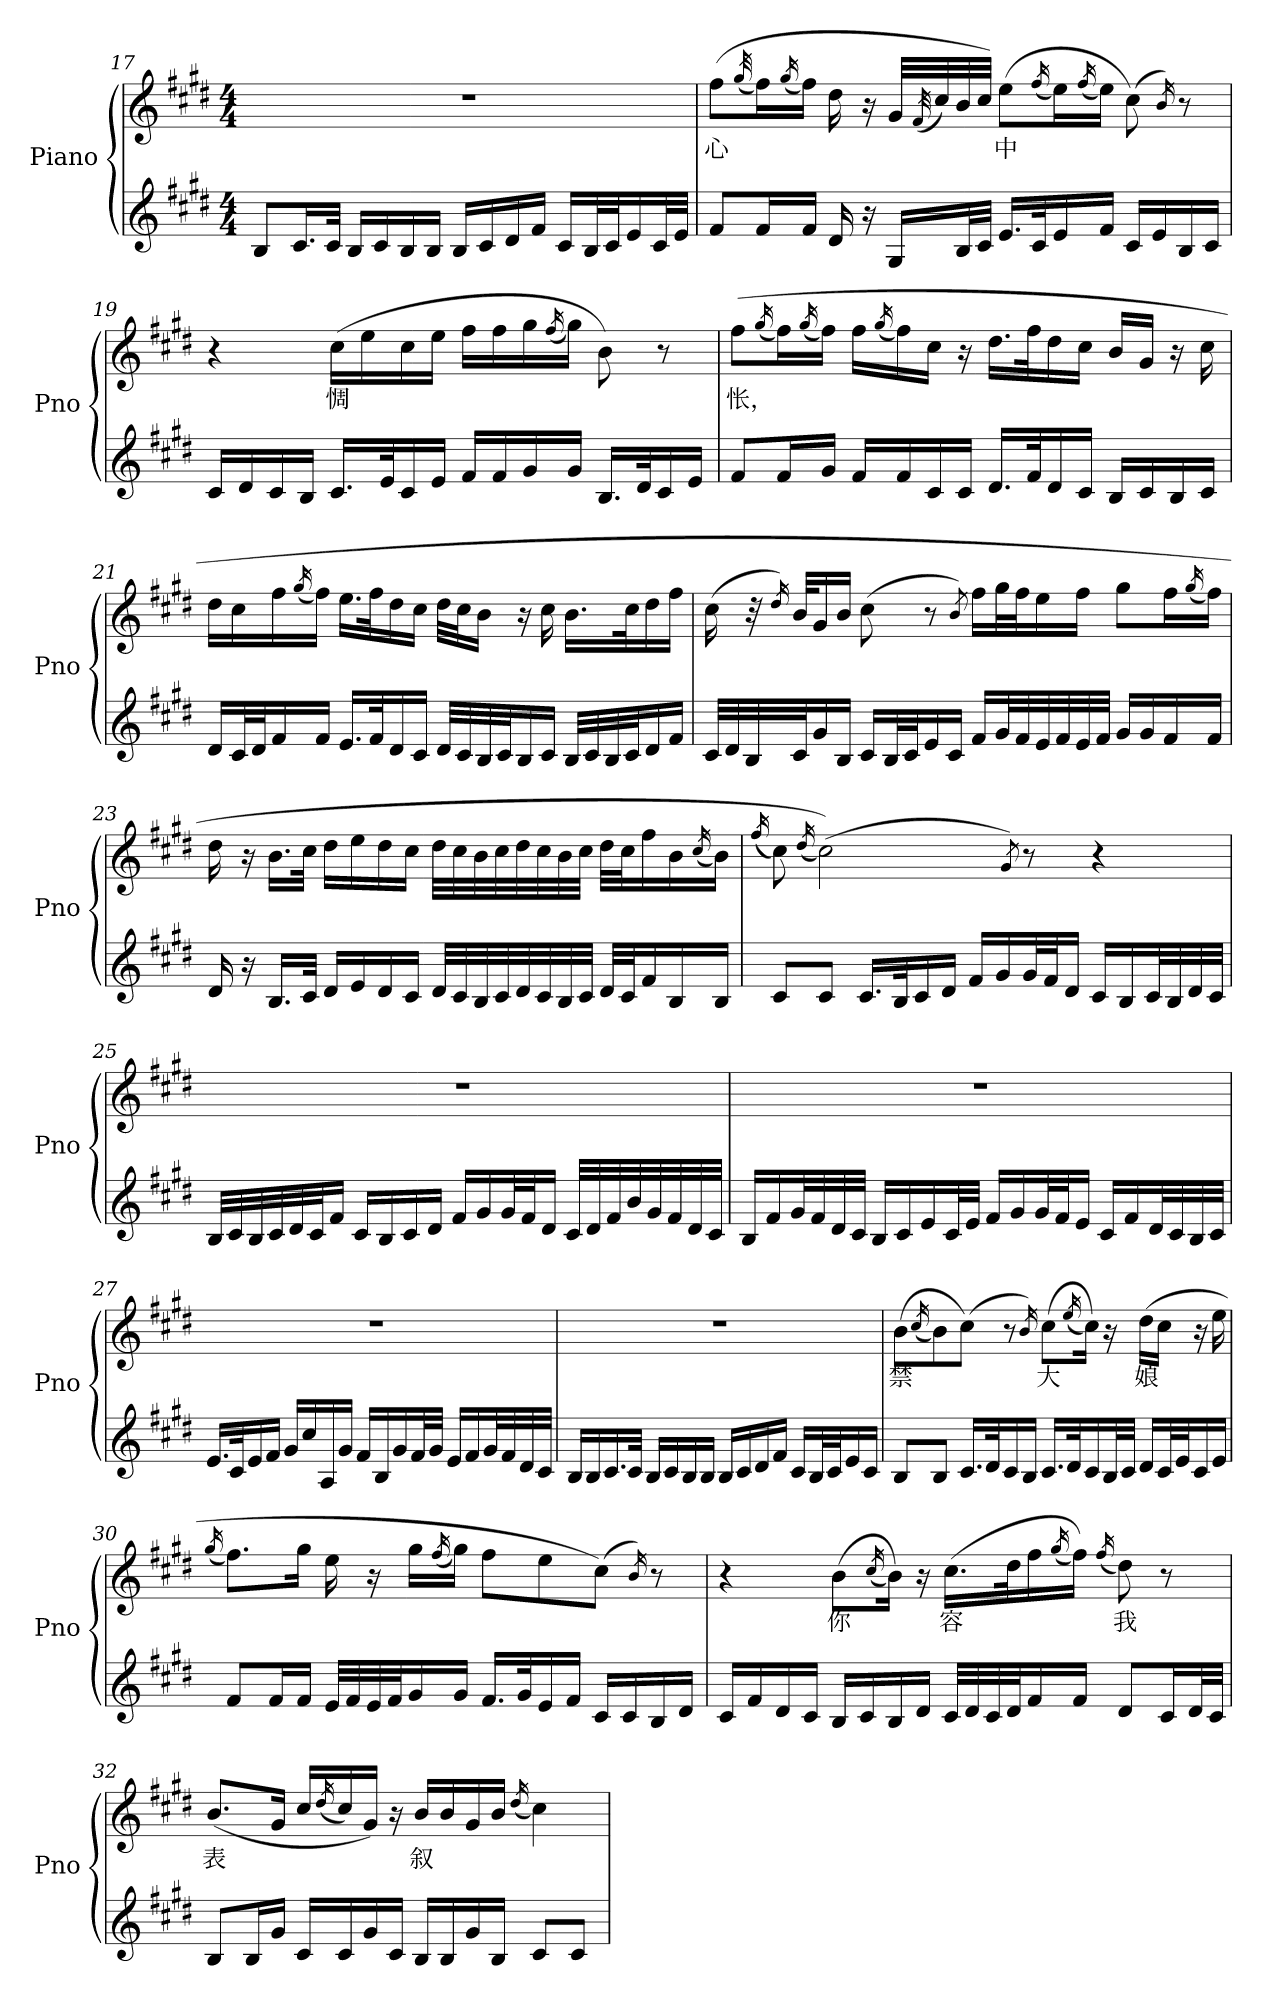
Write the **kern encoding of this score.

**kern	**kern	**text
*part2	*part1	*part1
*staff2	*staff1	*staff1
*I"Piano	*I"Piano	*
*I'Pno	*I'Pno	*
*clefG2	*clefG2	*
*k[f#c#g#d#]	*k[f#c#g#d#]	*
*M4/4	*M4/4	*
=17	=17	=17
8B/L	1r	.
16.c#/L	.	.
32c#/JJk	.	.
16B/LL	.	.
16c#/	.	.
16B/	.	.
16B/JJ	.	.
16B/LL	.	.
16c#/	.	.
16d#/	.	.
16f#/JJ	.	.
16c#/LL	.	.
32B/L	.	.
32c#/J	.	.
16e/	.	.
32c#/L	.	.
32e/JJJ	.	.
!!LO:LB:g=z
=18	=18	=18
!	!	!LO:LY:b
8f#/L	(>8ff#\L	心
.	(<32qgg#/	.
16f#/L	16ff#\L)	.
.	(<16qgg#/	.
16f#/JJ	16ff#\JJ)	.
16d#/	16dd#\	.
16r	16r	.
16G#/LL	32g#/LLL	.
.	(<32qf#/	.
.	32cc#/)	.
32B/L	32b/	.
32c#/JJJ	32cc#/JJJ)	.
!	!	!LO:LY:b
16.e/LL	(>8ee\L	中
32c#/K	.	.
.	(<16qff#/	.
16e/	16ee\L)	.
.	(<16qff#/	.
16f#/JJ	16ee\JJ)	.
16c#/LL	(>8cc#\)	.
16e/	.	.
.	16qb/)	.
16B/	8r	.
16c#/JJ	.	.
=19	=19	=19
16c#/LL	4r	.
16d#/	.	.
16c#/	.	.
16B/JJ	.	.
!	!	!LO:LY:b
16.c#/LL	(>16cc#\LL	惆
.	16ee\	.
32e/K	.	.
16c#/	16cc#\	.
16e/JJ	16ee\JJ	.
16f#/LL	16ff#\LL	.
16f#/	16ff#\	.
16g#/	16gg#\	.
.	(<16qff#/	.
16g#/JJ	16gg#\JJ)	.
16.B/LL	8b\)	.
32d#/K	.	.
16c#/	8r	.
16e/JJ	.	.
!!LO:LB:g=z
=20	=20	=20
!	!	!LO:LY:b
8f#/L	(>8ff#\L	怅，
.	(<16qgg#/	.
16f#/L	16ff#\L)	.
.	(<16qgg#/	.
16g#/JJ	16ff#\JJ)	.
16f#/LL	16ff#\LL	.
.	(<16qgg#/	.
16f#/	16ff#\)	.
16c#/	16cc#\JJ	.
16c#/JJ	16r	.
16.d#/LL	16.dd#\LL	.
32f#/K	32ff#\K	.
16d#/	16dd#\	.
16c#/JJ	16cc#\JJ	.
16B/LL	16b/LL	.
16c#/	16g#/JJ	.
16B/	16r	.
16c#/JJ	16cc#\	.
!!LO:LB:g=z
=21	=21	=21
16d#/LL	16dd#\LL	.
32c#/L	16cc#\	.
32d#/J	.	.
16f#/	16ff#\	.
.	(<16qgg#/	.
16f#/JJ	16ff#\JJ)	.
16.e/LL	16.ee\LL	.
32f#/K	32ff#\K	.
16d#/	16dd#\	.
16c#/JJ	16cc#\JJ	.
32d#/LLL	32dd#\LLL	.
32c#/	32cc#\J	.
32B/	16b\JJ	.
32c#/J	.	.
16B/	16r	.
16c#/JJ	16cc#\	.
32B/LLL	16.b\LL	.
32c#/	.	.
32B/	.	.
32c#/J	32cc#\K	.
16d#/	16dd#\	.
16f#/JJ	16ff#\JJ	.
!!LO:LB:g=z
=22	=22	=22
32c#/LLL	(>16cc#\	.
32d#/	.	.
32B/	32r	.
.	16qdd#/)	.
32c#/J	32b/KLL	.
16g#/	16g#/	.
16B/JJ	16b/JJ	.
16c#/LL	(>8cc#\	.
32B/L	.	.
32c#/J	.	.
16e/	8r	.
16c#/JJ	.	.
.	8qb/)	.
16f#/LL	16ff#\LL	.
32g#/L	32gg#\L	.
32f#/	32ff#\J	.
32e/	16ee\	.
32f#/	.	.
32e/	16ff#\JJ	.
32f#/JJJ	.	.
16g#/LL	8gg#\L	.
16g#/	.	.
16f#/	16ff#\L	.
.	(<16qgg#/	.
16f#/JJ	16ff#\JJ)	.
!!LO:PB:g=z
=23	=23	=23
16d#/	16dd#\	.
16r	16r	.
16.B/LL	16.b\LL	.
32c#/JJk	32cc#\JJk	.
16d#/LL	16dd#\LL	.
16e/	16ee\	.
16d#/	16dd#\	.
16c#/JJ	16cc#\JJ	.
32d#/LLL	32dd#\LLL	.
32c#/	32cc#\	.
32B/	32b\	.
32c#/	32cc#\	.
32d#/	32dd#\	.
32c#/	32cc#\	.
32B/	32b\	.
32c#/JJJ	32cc#\JJJ	.
32d#/LLL	32dd#\LLL	.
32c#/J	32cc#\J	.
16f#/	16ff#\	.
16B/	16b\	.
.	(<16qcc#/	.
16B/JJ	16b\JJ)	.
!!LO:LB:g=z
=24	=24	=24
.	(<16qff#/	.
8c#/L	8cc#\)	.
.	(<16qdd#/	.
8c#/J	(>2cc#\))	.
16.c#/LL	.	.
32B/K	.	.
16c#/	.	.
16d#/JJ	.	.
16f#/LL	.	.
16g#/	.	.
.	8qg#/)	.
32g#/L	8r	.
32f#/J	.	.
16d#/JJ	.	.
16c#/LL	4r	.
16B/	.	.
32c#/L	.	.
32B/	.	.
32d#/	.	.
32c#/JJJ	.	.
!!LO:LB:g=z
=25	=25	=25
32B/LLL	1r	.
32c#/	.	.
32B/	.	.
32c#/	.	.
32d#/	.	.
32c#/J	.	.
16f#/JJ	.	.
16c#/LL	.	.
16B/	.	.
16c#/	.	.
16d#/JJ	.	.
16f#/LL	.	.
16g#/	.	.
32g#/L	.	.
32f#/J	.	.
16d#/JJ	.	.
32c#/LLL	.	.
32d#/	.	.
32f#/	.	.
32b/	.	.
32g#/	.	.
32f#/	.	.
32d#/	.	.
32c#/JJJ	.	.
!!LO:LB:g=z
=26	=26	=26
16B/LL	1r	.
16f#/	.	.
32g#/L	.	.
32f#/	.	.
32d#/	.	.
32c#/JJJ	.	.
16B/LL	.	.
16c#/	.	.
16e/	.	.
32c#/L	.	.
32e/JJJ	.	.
16f#/LL	.	.
16g#/	.	.
32g#/L	.	.
32f#/J	.	.
16e/JJ	.	.
16c#/LL	.	.
16f#/	.	.
32d#/L	.	.
32c#/	.	.
32B/	.	.
32c#/JJJ	.	.
=27	=27	=27
16.e/LL	1r	.
32c#/K	.	.
16e/	.	.
16f#/JJ	.	.
16g#/LL	.	.
16cc#/	.	.
16A/	.	.
16g#/JJ	.	.
16f#/LL	.	.
16B/	.	.
16g#/	.	.
32f#/L	.	.
32g#/JJJ	.	.
16e/LL	.	.
16f#/	.	.
32g#/L	.	.
32f#/	.	.
32d#/	.	.
32c#/JJJ	.	.
!!LO:LB:g=z
=28	=28	=28
16B/LL	1r	.
16B/	.	.
16.c#/	.	.
32c#/JJk	.	.
16B/LL	.	.
16c#/	.	.
16B/	.	.
16B/JJ	.	.
16B/LL	.	.
16c#/	.	.
16d#/	.	.
16f#/JJ	.	.
16c#/LL	.	.
32B/L	.	.
32c#/J	.	.
16e/	.	.
16c#/JJ	.	.
=29	=29	=29
!	!	!LO:LY:b
8B/L	(>8b\L	禁
.	(<16qcc#/	.
8B/J	8b\)	.
16.c#/LL	(>8cc#\J)	.
32d#/K	.	.
16c#/	8r	.
16B/JJ	.	.
.	16qb/)	.
!	!	!LO:LY:b
16.c#/LL	(>8cc#\L	大
32d#/K	.	.
.	(<16qee/	.
16c#/	16cc#\Jk))	.
32B/L	16r	.
32c#/JJJ	.	.
!	!	!LO:LY:b
16d#/LL	(>16dd#\LL	娘
32c#/L	16cc#\JJ	.
32e/J	.	.
16c#/	16r	.
16e/JJ	16ee\	.
!!LO:LB:g=z
=30	=30	=30
.	(<16qgg#/	.
8f#/L	8.ff#\L)	.
16f#/L	.	.
16f#/JJ	16gg#\Jk	.
32e/LLL	16ee\	.
32f#/	.	.
32e/	16r	.
32f#/J	.	.
16g#/	16gg#\LL	.
.	(<16qff#/	.
16g#/JJ	16gg#\JJ)	.
16.f#/LL	8ff#\L	.
32g#/K	.	.
16e/	8ee\	.
16f#/JJ	.	.
16c#/LL	(>8cc#\J)	.
16c#/	.	.
.	16qb/)	.
16B/	8r	.
16d#/JJ	.	.
=31	=31	=31
16c#/LL	4r	.
16f#/	.	.
16d#/	.	.
16c#/JJ	.	.
!	!	!LO:LY:b
16B/LL	(>8b\L	你
16c#/	.	.
.	(<16qcc#/	.
16B/	16b\Jk))	.
16d#/JJ	16r	.
!	!	!LO:LY:b
32c#/LLL	(>16.cc#\LL	容
32d#/	.	.
32c#/	.	.
32d#/J	32dd#\K	.
16f#/	16ff#\	.
.	(<16qgg#/	.
16f#/JJ	16ff#\JJ))	.
.	(<16qff#/	.
!	!	!LO:LY:b
8d#/L	8dd#\)	我
16c#/L	8r	.
32d#/L	.	.
32c#/JJJ	.	.
!!LO:PB:g=z
=32	=32	=32
!	!	!LO:LY:b
8B/L	(<8.b/L	表
16B/L	.	.
16g#/JJ	16g#/Jk	.
16c#/LL	16cc#/LL	.
.	(<16qdd#/	.
16c#/	16cc#/)	.
16g#/	16g#/JJ)	.
16c#/JJ	16r	.
!	!	!LO:LY:b
16B/LL	16b/LL	叙
16B/	16b/	.
16g#/	16g#/	.
16B/JJ	16b/JJ	.
.	(<16qdd#/	.
8c#/L	4cc#\)	.
8c#/J	.	.
=	=	=
*-	*-	*-
